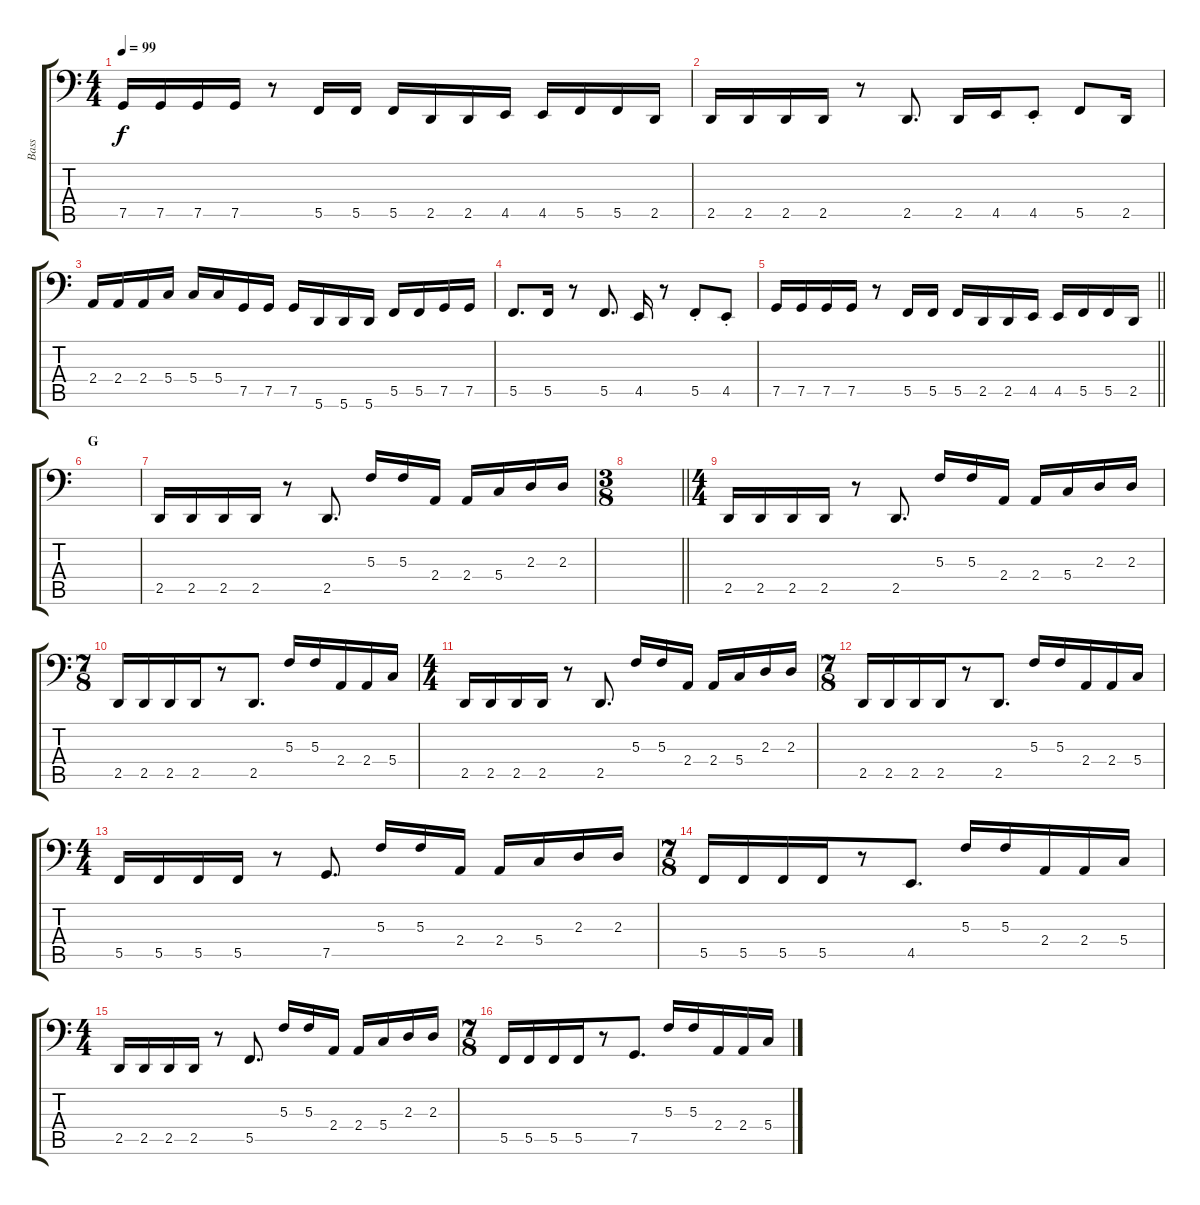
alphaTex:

\track ("Bass" "Bass") {instrument electricbasspick}
\staff {score tabs}
\tuning (Bb2 F2 C2 G1 C1 A0) {hide}
\ts (4 4)
\tempo 99
\clef f4
\ks c
7.5.16{dy f} 7.5.16 7.5.16 7.5.16 r.8 5.5.16 5.5.16 5.5.16 2.5.16 2.5.16 4.5.16 4.5.16 5.5.16 5.5.16 2.5.16 |
2.5.16 2.5.16 2.5.16 2.5.16 r.8 2.5.8{d} 2.5.16 4.5.16 4.5{st}.8 5.5.8 2.5.16 |
2.4.16 2.4.16 2.4.16 5.4.16 5.4.16 5.4.16 7.5.16 7.5.16 7.5.16 5.6.16 5.6.16 5.6.16 5.5.16 5.5.16 7.5.16 7.5.16 |
5.5.8{d} 5.5.16 r.8 5.5.8{d} 4.5.16 r.8 5.5{st}.8 4.5{st}.8 |
\barLineRight lightlight
7.5.16 7.5.16 7.5.16 7.5.16 r.8 5.5.16 5.5.16 5.5.16 2.5.16 2.5.16 4.5.16 4.5.16 5.5.16 5.5.16 2.5.16 |
\section ("" "G")
|
2.5.16 2.5.16 2.5.16 2.5.16 r.8 2.5.8{d} 5.3.16 5.3.16 2.4.16 2.4.16 5.4.16 2.3.16 2.3.16 |
\ts (3 8)
\barLineRight lightlight
|
\ts (4 4)
2.5.16 2.5.16 2.5.16 2.5.16 r.8 2.5.8{d} 5.3.16 5.3.16 2.4.16 2.4.16 5.4.16 2.3.16 2.3.16 |
\ts (7 8)
2.5.16 2.5.16 2.5.16 2.5.16 r.8 2.5.8{d} 5.3.16 5.3.16 2.4.16 2.4.16 5.4.16 |
\ts (4 4)
2.5.16 2.5.16 2.5.16 2.5.16 r.8 2.5.8{d} 5.3.16 5.3.16 2.4.16 2.4.16 5.4.16 2.3.16 2.3.16 |
\ts (7 8)
2.5.16 2.5.16 2.5.16 2.5.16 r.8 2.5.8{d} 5.3.16 5.3.16 2.4.16 2.4.16 5.4.16 |
\ts (4 4)
5.5.16 5.5.16 5.5.16 5.5.16 r.8 7.5.8{d} 5.3.16 5.3.16 2.4.16 2.4.16 5.4.16 2.3.16 2.3.16 |
\ts (7 8)
5.5.16 5.5.16 5.5.16 5.5.16 r.8 4.5.8{d} 5.3.16 5.3.16 2.4.16 2.4.16 5.4.16 |
\ts (4 4)
2.5.16 2.5.16 2.5.16 2.5.16 r.8 5.5.8{d} 5.3.16 5.3.16 2.4.16 2.4.16 5.4.16 2.3.16 2.3.16 |
\ts (7 8)
5.5.16 5.5.16 5.5.16 5.5.16 r.8 7.5.8{d} 5.3.16 5.3.16 2.4.16 2.4.16 5.4.16
